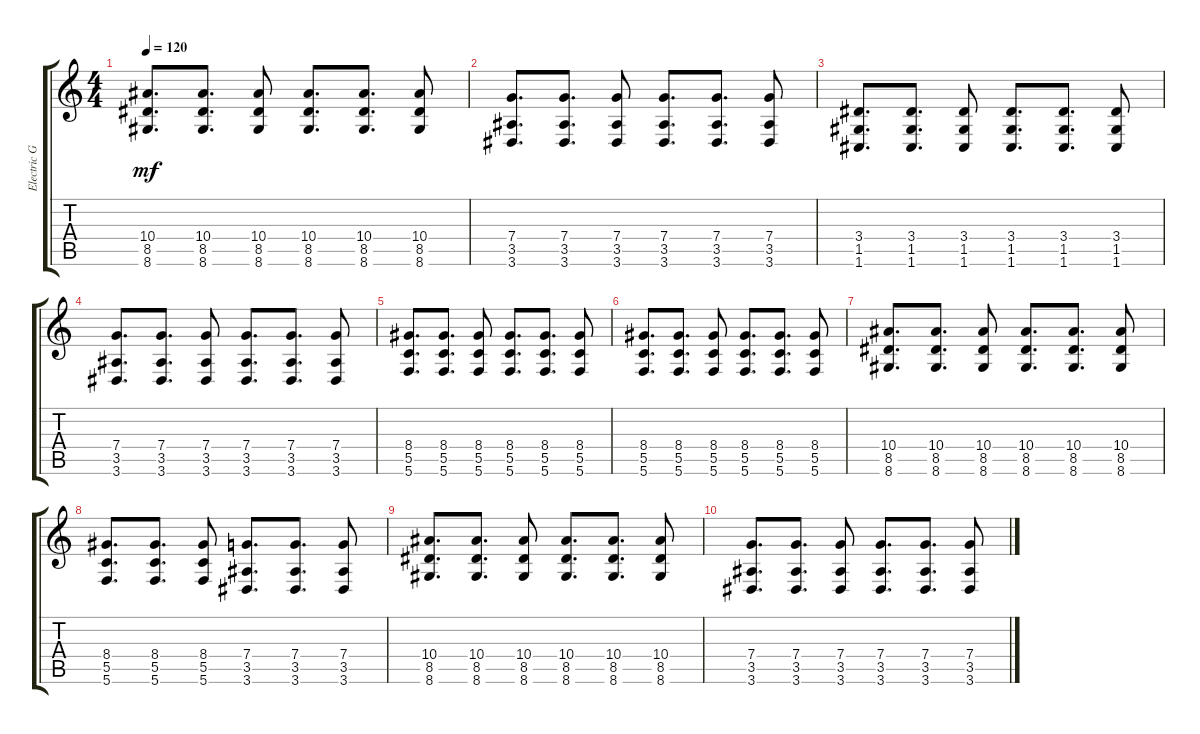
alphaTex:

\track ("Electric Guitar" "Electric G") {instrument distortionguitar}
\staff {score tabs}
\tuning (D4 A3 F3 C3 G2 C2) {hide}
\ts (4 4)
\tempo 120
\clef g2
\ks c
(10.4 8.5 8.6).8{d dy mf} (10.4 8.5 8.6).8{d} (10.4 8.5 8.6).8 (10.4 8.5 8.6).8{d} (10.4 8.5 8.6).8{d} (10.4 8.5 8.6).8 |
(7.4 3.5 3.6).8{d} (7.4 3.5 3.6).8{d} (7.4 3.5 3.6).8 (7.4 3.5 3.6).8{d} (7.4 3.5 3.6).8{d} (7.4 3.5 3.6).8 |
(3.4 1.5 1.6).8{d} (3.4 1.5 1.6).8{d} (3.4 1.5 1.6).8 (3.4 1.5 1.6).8{d} (3.4 1.5 1.6).8{d} (3.4 1.5 1.6).8 |
(7.4 3.5 3.6).8{d} (7.4 3.5 3.6).8{d} (7.4 3.5 3.6).8 (7.4 3.5 3.6).8{d} (7.4 3.5 3.6).8{d} (7.4 3.5 3.6).8 |
(8.4 5.5 5.6).8{d} (8.4 5.5 5.6).8{d} (8.4 5.5 5.6).8 (8.4 5.5 5.6).8{d} (8.4 5.5 5.6).8{d} (8.4 5.5 5.6).8 |
(8.4 5.5 5.6).8{d} (8.4 5.5 5.6).8{d} (8.4 5.5 5.6).8 (8.4 5.5 5.6).8{d} (8.4 5.5 5.6).8{d} (8.4 5.5 5.6).8 |
(10.4 8.5 8.6).8{d} (10.4 8.5 8.6).8{d} (10.4 8.5 8.6).8 (10.4 8.5 8.6).8{d} (10.4 8.5 8.6).8{d} (10.4 8.5 8.6).8 |
(8.4 5.5 5.6).8{d} (8.4 5.5 5.6).8{d} (8.4 5.5 5.6).8 (7.4 3.5 3.6).8{d} (7.4 3.5 3.6).8{d} (7.4 3.5 3.6).8 |
(10.4 8.5 8.6).8{d} (10.4 8.5 8.6).8{d} (10.4 8.5 8.6).8 (10.4 8.5 8.6).8{d} (10.4 8.5 8.6).8{d} (10.4 8.5 8.6).8 |
(7.4 3.5 3.6).8{d} (7.4 3.5 3.6).8{d} (7.4 3.5 3.6).8 (7.4 3.5 3.6).8{d} (7.4 3.5 3.6).8{d} (7.4 3.5 3.6).8
